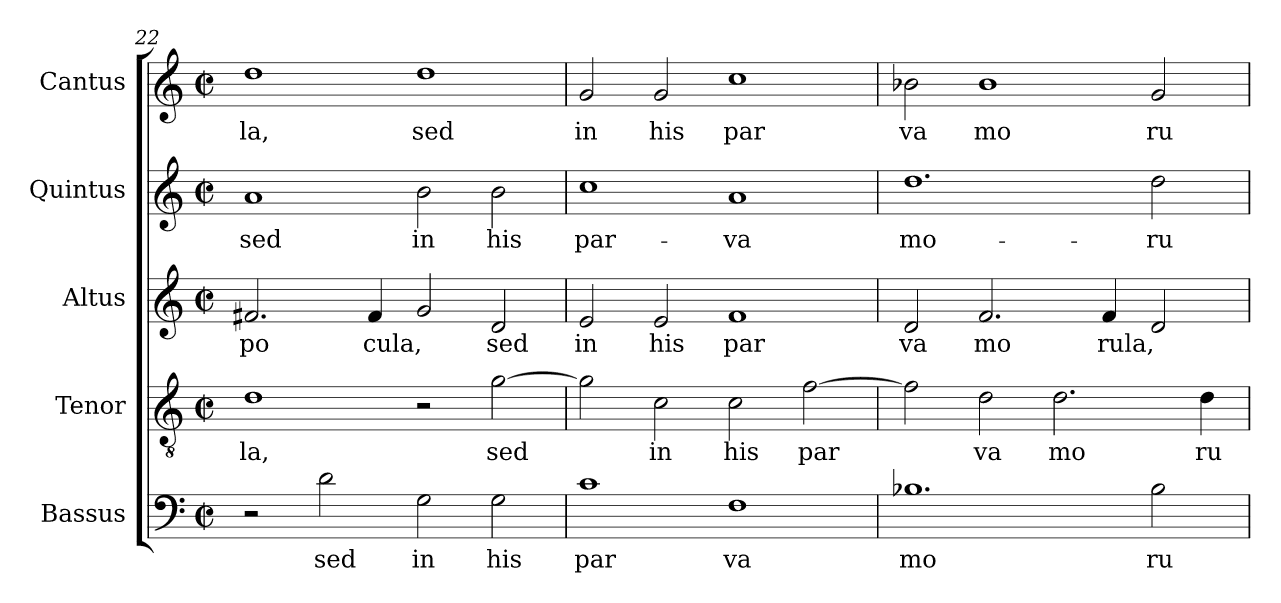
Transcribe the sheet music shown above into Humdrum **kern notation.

**kern	**text	**kern	**text	**kern	**text	**kern	**text	**kern	**text
*part5	*part5	*part4	*part4	*part3	*part3	*part2	*part2	*part1	*part1
*staff5	*staff5	*staff4	*staff4	*staff3	*staff3	*staff2	*staff2	*staff1	*staff1
*I"Bassus	*	*I"Tenor	*	*I"Altus	*	*I"Quintus	*	*I"Cantus	*
*clefF4	*	*clefGv2	*	*clefG2	*	*clefG2	*	*clefG2	*
*M2/2	*	*M2/2	*	*M2/2	*	*M2/2	*	*M2/2	*
*met(c|)	*	*met(c|)	*	*met(c|)	*	*met(c|)	*	*met(c|)	*
=22	=22	=22	=22	=22	=22	=22	=22	=22	=22
!	!	!	!LO:LY:b:cj	!	!LO:LY:b:cj	!	!LO:LY:b:cj	!	!LO:LY:b:cj
2r	.	1d	la,	2.f#X/	po	1a	sed	1dd	-la,
!	!LO:LY:b:cj	!	!	!	!	!	!	!	!
2d\	sed	.	.	.	.	.	.	.	.
!	!	!	!	!	!LO:LY:b	!	!	!	!
.	.	.	.	4f#/	cula,	.	.	.	.
!	!LO:LY:b:cj	!	!	!	!	!	!LO:LY:b:cj	!	!LO:LY:b:cj
2G\	in	2r	.	2g/	.	2b\	in	1dd	sed
!	!LO:LY:b:cj	!	!LO:LY:b	!	!LO:LY:b:cj	!	!LO:LY:b:cj	!	!
2G\	his	[>2g\	sed	2d/	sed	2b\	his	.	.
!!LO:LB:g=z
=23	=23	=23	=23	=23	=23	=23	=23	=23	=23
!	!LO:LY:b:cj	!	!	!	!LO:LY:b:cj	!	!LO:LY:b:cj	!	!LO:LY:b:cj
1c	par	2g\]	.	2e/	in	1cc	par-	2g/	in
!	!	!	!LO:LY:b:cj	!	!LO:LY:b:cj	!	!	!	!LO:LY:b:cj
.	.	2c\	in	2e/	his	.	.	2g/	his
!	!LO:LY:b:cj	!	!LO:LY:b:cj	!	!LO:LY:b:cj	!	!LO:LY:b:cj	!	!LO:LY:b:cj
1F	va	2c\	his	1f	par	1a	-va	1cc	par
!	!	!	!LO:LY:b	!	!	!	!	!	!
.	.	[>2f\	par	.	.	.	.	.	.
=24	=24	=24	=24	=24	=24	=24	=24	=24	=24
!	!LO:LY:b:cj	!	!	!	!LO:LY:b:cj	!	!LO:LY:b:cj	!	!LO:LY:b:cj
1.B-	mo	2f\]	.	2d/	va	1.dd	mo-	2b-X\	va
!	!	!	!LO:LY:b:cj	!	!LO:LY:b:cj	!	!	!	!LO:LY:b:cj
.	.	2d\	va	2.f/	mo	.	.	1b-	mo
!	!	!	!LO:LY:b:cj	!	!	!	!	!	!
.	.	2.d\	mo	.	.	.	.	.	.
!	!	!	!	!	!LO:LY:b	!	!	!	!
.	.	.	.	4f/	rula,	.	.	.	.
!	!LO:LY:b:cj	!	!	!	!	!	!LO:LY:b:cj	!	!LO:LY:b:cj
2B-\	ru	.	.	2d/	.	2dd\	-ru-	2g/	ru
!	!	!	!LO:LY:b:cj	!	!	!	!	!	!
.	.	4d\	ru	.	.	.	.	.	.
=	=	=	=	=	=	=	=	=	=
*-	*-	*-	*-	*-	*-	*-	*-	*-	*-
